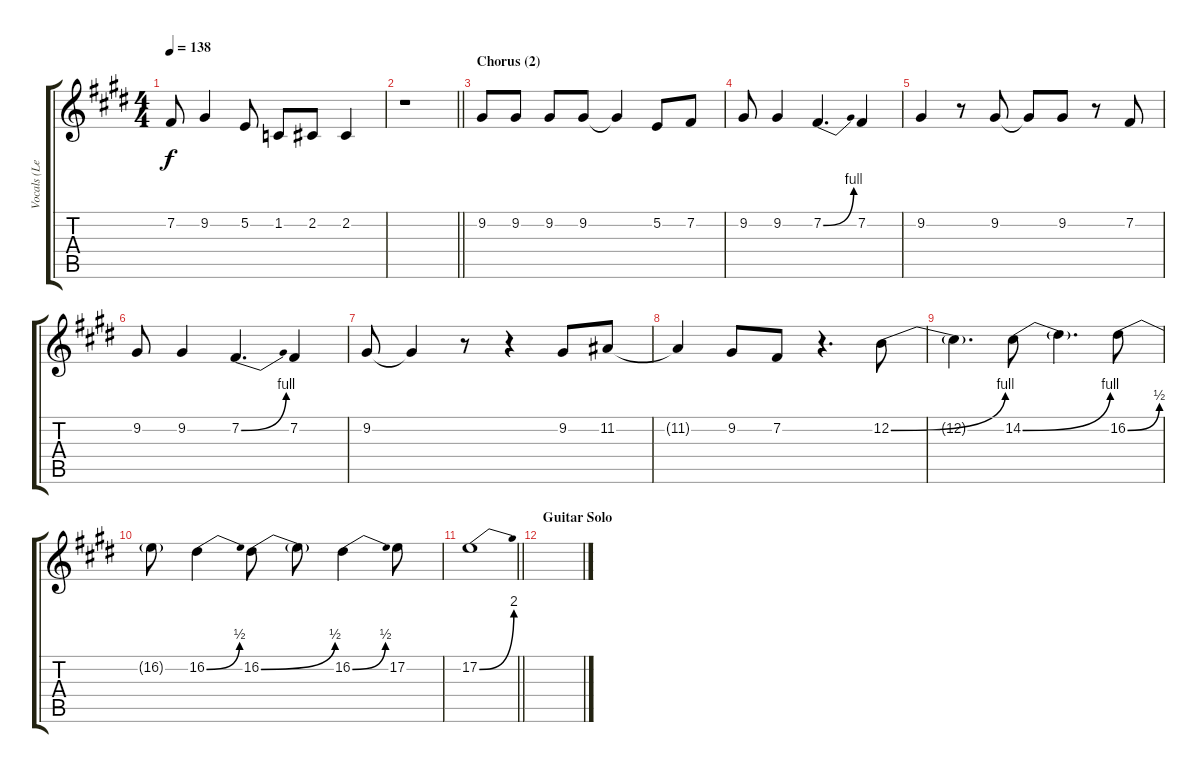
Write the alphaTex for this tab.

\track ("Vocals (Lead)" "Vocals (Le") {instrument trumpet}
\staff {score tabs}
\tuning (E4 B3 G3 D3 A2 E2) {hide}
\ts (4 4)
\tempo 138
\clef g2
\ks e
7.2.8{dy f} 9.2.4 5.2.8 1.2.8 2.2.8 2.2.4 |
\barLineRight lightlight
r.1 |
\section ("" "Chorus (2)")
9.2.8 9.2.8 9.2.8 9.2.8 9.2{t}.4 5.2.8 7.2.8 |
9.2.8 9.2.4 7.2{be (bend 0 0 60 4)}.4{d} 7.2.4 |
9.2.4 r.8 9.2.8 9.2{t}.8 9.2.8 r.8 7.2.8 |
9.2.8 9.2.4 7.2{be (bend 0 0 60 4)}.4{d} 7.2.4 |
9.2.8 9.2{t}.4 r.8 r.4 9.2.8 11.2.8 |
11.2{t}.4 9.2.8 7.2.8 r.4{d} 12.2{be (bend 0 0 60 4)}.8 |
12.2{t}.4{d} 14.2{be (bend 0 0 60 4)}.8 14.2{t}.4{d} 16.2{be (bend 0 0 60 2)}.8 |
16.2{t}.8 16.2{be (bend 0 0 60 2)}.4 16.2{be (bend 0 0 60 2)}.8 16.2{t}.8 16.2{be (bend 0 0 60 2)}.4 17.2.8 |
\barLineRight lightlight
17.2{be (bend 0 0 60 8)}.1 |
\section ("" "Guitar Solo")
